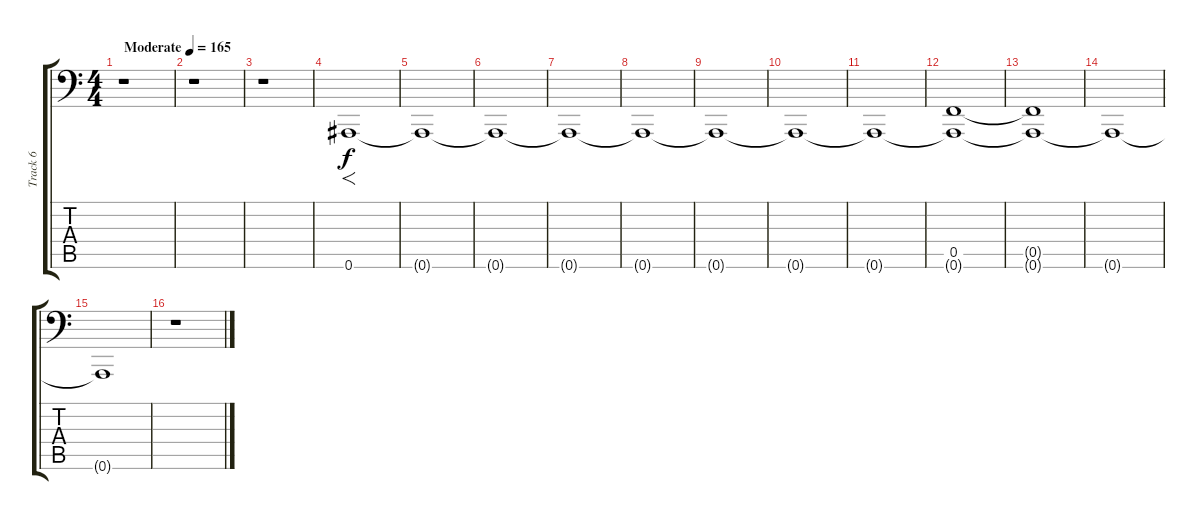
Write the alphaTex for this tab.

\track ("Track 6" "Track 6") {instrument lead2sawtooth}
\staff {score tabs}
\tuning (C4 G3 Eb3 Bb2 F2 Bb1) {hide}
\ts (4 4)
\tempo (165 "Moderate")
\clef f4
\ks c
r.1{dy f instrument lead2sawtooth} |
r.1 |
r.1 |
0.6.1{f} |
0.6{t}.1 |
0.6{t}.1 |
0.6{t}.1 |
0.6{t}.1 |
0.6{t}.1 |
0.6{t}.1 |
0.6{t}.1 |
(0.5 0.6{t}).1 |
(0.5{t} 0.6{t}).1 |
0.6{t}.1 |
0.6{t}.1 |
r.1
